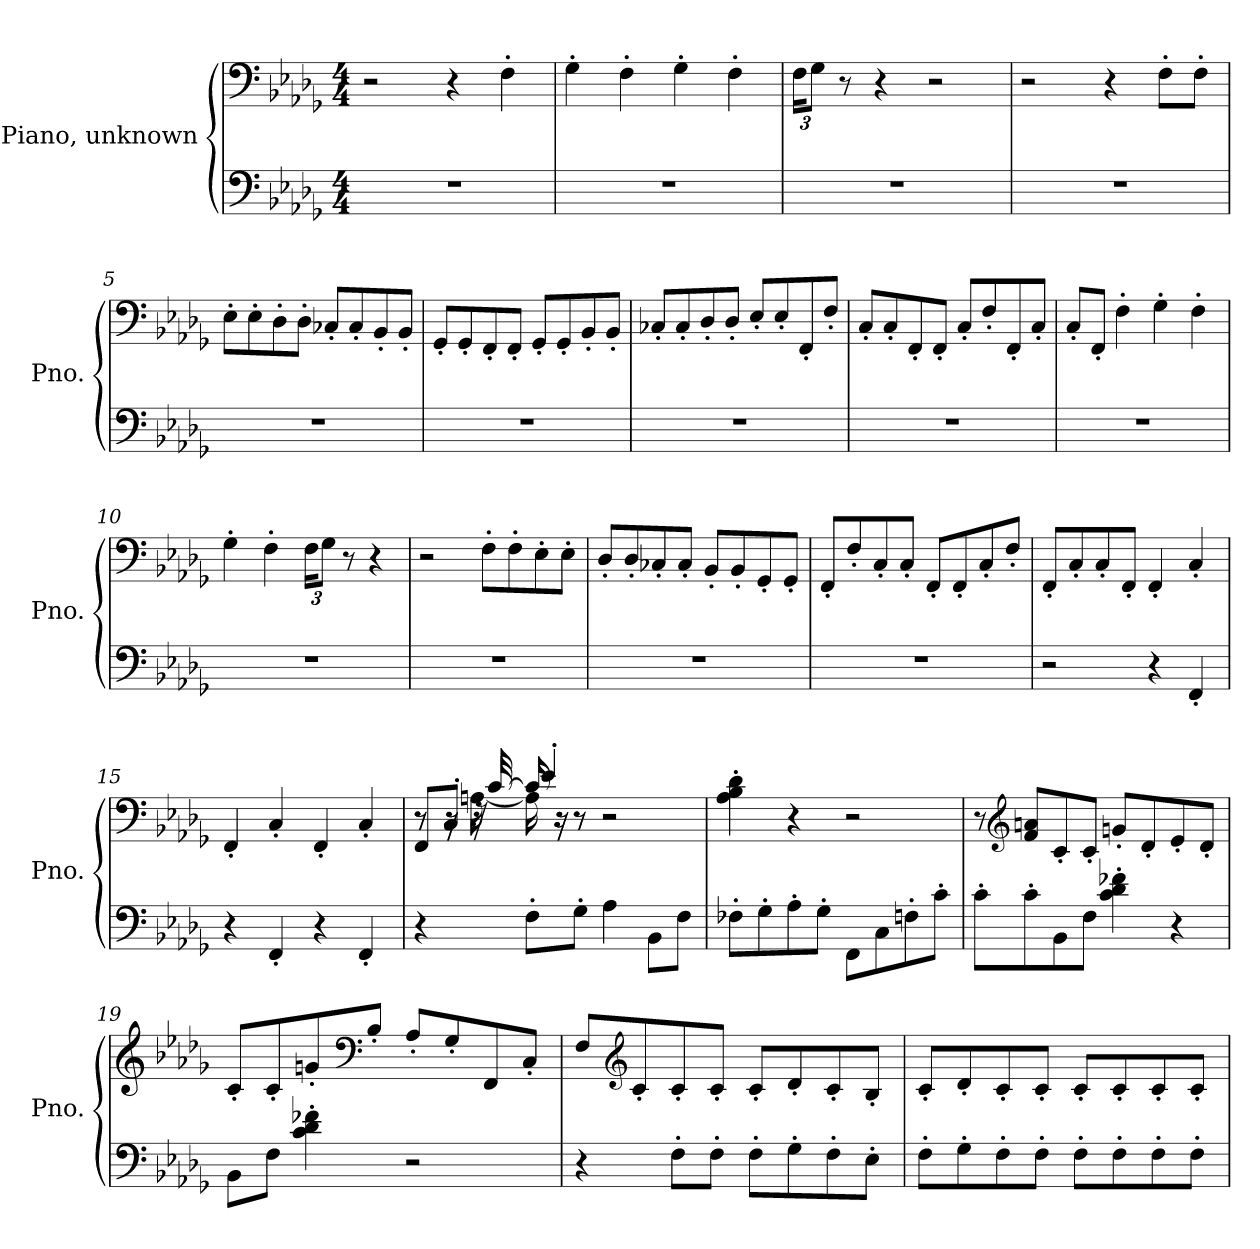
**kern	**kern
*part1	*part1
*staff2	*staff1
*I"Piano, unknown	*
*I'Pno.	*
*clefF4	*clefF4
*k[b-e-a-d-g-]	*k[b-e-a-d-g-]
*M4/4	*M4/4
*MM120	*MM120
=1	=1
1r	2r
.	4r
.	4F'\
=2	=2
1r	4G-'\
.	4F'\
.	4G-'\
.	4F'\
=3	=3
*	*Xbrackettup
1r	24F\KL
.	12G-\J
.	8r
.	4r
.	2r
=4	=4
1r	2r
.	4r
.	8F'\L
.	8F'\J
=5	=5
1r	8E-'\L
.	8E-'\
.	8D-'\
.	8D-'\J
.	8C-X'/L
.	8C-'/
.	8BB-'/
.	8BB-'/J
=6	=6
1r	8GG-'/L
.	8GG-'/
.	8FF'/
.	8FF'/J
.	8GG-'/L
.	8GG-'/
.	8BB-'/
.	8BB-'/J
!!LO:LB:g=z
=7	=7
1r	8C-X'/L
.	8C-'/
.	8D-'/
.	8D-'/J
.	8E-'/L
.	8E-'/
.	8FF'/
.	8F'/J
=8	=8
1r	8C'/L
.	8C'/
.	8FF'/
.	8FF'/J
.	8C'/L
.	8F'/
.	8FF'/
.	8C'/J
=9	=9
1r	8C'/L
.	8FF'/J
.	4F'\
.	4G-'\
.	4F'\
=10	=10
1r	4G-'\
.	4F'\
.	24F\KL
.	12G-\J
.	8r
.	4r
=11	=11
1r	2r
.	8F'\L
.	8F'\
.	8E-'\
.	8E-'\J
!!LO:LB:g=z
=12	=12
1r	8D-'/L
.	8D-'/
.	8C-X'/
.	8C-'/J
.	8BB-'/L
.	8BB-'/
.	8GG-'/
.	8GG-'/J
=13	=13
1r	8FF'/L
.	8F'/
.	8C'/
.	8C'/J
.	8FF'/L
.	8FF'/
.	8C'/
.	8F'/J
=14	=14
2r	8FF'/L
.	8C'/
.	8C'/
.	8FF'/J
4r	4FF'/
4FF'/	4C'/
=15	=15
4r	4FF'/
4FF'/	4C'/
4r	4FF'/
4FF'/	4C'/
=16	=16
*	*^
*	*	*^
4r	8r	8r	8FF/L
.	16r	16r	8C'/J
.	32r	[16An\	.
.	[32c/	.	.
8F'\L	16c/]	16A\]	4e-'/
.	16r	16r	.
8G-'\J	8r	8r	.
4A-\	2r	2r	2r
8BB-\L	.	.	.
8F\J	.	.	.
*	*v	*v	*v
!!LO:LB:g=z
=17	=17
8F-X'\L	4A-\' 4B-\' 4d-\'
8G-'\	.
8A-'\	4r
8G-'\J	.
8FF\L	2r
8C\	.
8Fn'\	.
8c'\J	.
=18	=18
8c'\L	8r
*	*clefG2
8c'\	8f/ 8an/L
8BB-\	8c'/
8F\J	8c'/J
4c\' 4d-\' 4f-X\'	8gn'/L
.	8d-'/
4r	8e-'/
.	8d-'/J
=19	=19
8BB-\L	8c'/L
8F\J	8c'/
4c\' 4d-\' 4f-X\'	8gn'/
*	*clefF4
.	8B-'/J
2r	8A-'/L
.	8G-'/
.	8FF/
.	8C'/J
!!LO:LB:g=z
=20	=20
4r	8F/L
*	*clefG2
.	8c'/
8F'\L	8c'/
8F'\J	8c'/J
8F'\L	8c'/L
8G-'\	8d-'/
8F'\	8c'/
8E-'\J	8B-'/J
=21	=21
8F'\L	8c'/L
8G-'\	8d-'/
8F'\	8c'/
8F'\J	8c'/J
8F'\L	8c'/L
8F'\	8c'/
8F'\	8c'/
8F'\J	8c'/J
=	=
*-	*-
